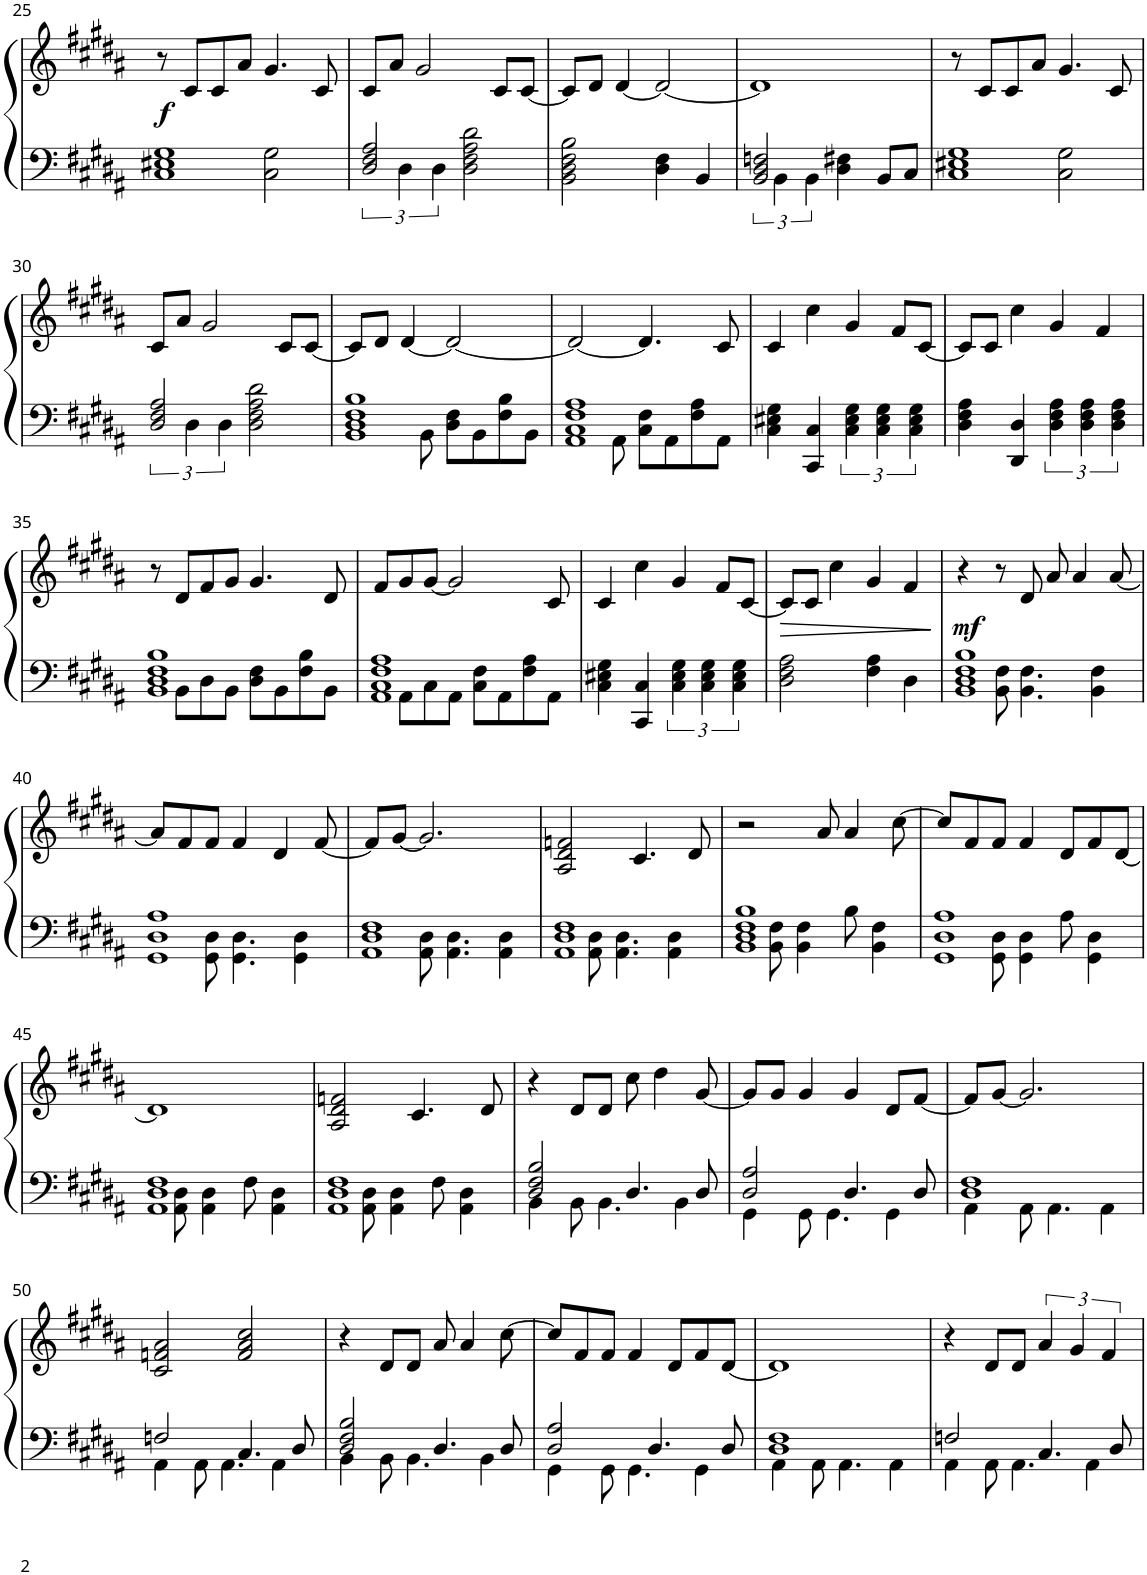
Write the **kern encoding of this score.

**kern	**kern	**dynam
*part1	*part1	*part1
*staff2	*staff1	*staff1/2
*I"Piano	*	*
*I'Pno.	*	*
!!LO:PB:g=z
*clefF4	*clefG2	*
*k[f#c#g#d#a#]	*k[f#c#g#d#a#]	*
*M4/4	*M4/4	*
=25	=25	=25
*^	*	*
!	!	!	!LO:DY:b
1C# 1E#X 1G#	2ryy	8r	f
.	.	8c#/L	.
.	.	8c#/	.
.	.	8a#/J	.
.	2C#\ 2G#\	4.g#/	.
.	.	8c#/	.
=26	=26	=26	=26
2D#/ 2F#/ 2A#/	6ryy	8c#/L	.
.	.	8a#/J	.
.	6D#\	.	.
.	.	2g#/	.
.	6D#\	.	.
2D#\ 2F#\ 2A#\ 2d#\	2ryy	.	.
.	.	8c#/L	.
.	.	[8c#/J	.
*v	*v	*	*
=27	=27	=27
2BB\ 2D#\ 2F#\ 2B\	8c#/L]	.
.	8d#/J	.
.	[4d#/	.
4D#\ 4F#\	2d#/_	.
4BB/	.	.
=28	=28	=28
*^	*	*
2BB/ 2D#/ 2Fn/	6ryy	1d#]	.
.	6BB\	.	.
.	6BB\	.	.
4D#\ 4F#X\	2ryy	.	.
8BB/L	.	.	.
8C#/J	.	.	.
=29	=29	=29	=29
1C# 1E#X 1G#	2ryy	8r	.
.	.	8c#/L	.
.	.	8c#/	.
.	.	8a#/J	.
.	2C#\ 2G#\	4.g#/	.
.	.	8c#/	.
!!LO:LB:g=z
=30	=30	=30	=30
2D#/ 2F#/ 2A#/	6ryy	8c#/L	.
.	.	8a#/J	.
.	6D#\	.	.
.	.	2g#/	.
.	6D#\	.	.
2D#\ 2F#\ 2A#\ 2d#\	2ryy	.	.
.	.	8c#/L	.
.	.	[8c#/J	.
=31	=31	=31	=31
1BB 1D# 1F# 1B	4.ryy	8c#/L]	.
.	.	8d#/J	.
.	.	[4d#/	.
.	8BB\	.	.
.	8D#\ 8F#\L	2d#/_	.
.	8BB\	.	.
.	8F#\ 8B\	.	.
.	8BB\J	.	.
=32	=32	=32	=32
1AA# 1C# 1F# 1A#	4.ryy	2d#/_	.
.	8AA#\	.	.
.	8C#\ 8F#\L	4.d#/]	.
.	8AA#\	.	.
.	8F#\ 8A#\	.	.
.	8AA#\J	8c#/	.
*v	*v	*	*
=33	=33	=33
4C#\ 4E#X\ 4G#\	4c#/	.
4CC#/ 4C#/	4cc#\	.
6C#\ 6E#\ 6G#\	4g#/	.
6C#\ 6E#\ 6G#\	.	.
.	8f#/L	.
6C#\ 6E#\ 6G#\	.	.
.	[8c#/J	.
=34	=34	=34
4D#\ 4F#\ 4A#\	8c#/L]	.
.	8c#/J	.
4DD#/ 4D#/	4cc#\	.
6D#\ 6F#\ 6A#\	4g#/	.
6D#\ 6F#\ 6A#\	.	.
.	4f#/	.
6D#\ 6F#\ 6A#\	.	.
!!LO:LB:g=z
=35	=35	=35
*^	*	*
1BB 1D# 1F# 1B	8ryy	8r	.
.	8BB\L	8d#/L	.
.	8D#\	8f#/	.
.	8BB\J	8g#/J	.
.	8D#\ 8F#\L	4.g#/	.
.	8BB\	.	.
.	8F#\ 8B\	.	.
.	8BB\J	8d#/	.
=36	=36	=36	=36
1AA# 1C# 1F# 1A#	8ryy	8f#/L	.
.	8AA#\L	8g#/	.
.	8C#\	[8g#/J	.
.	8AA#\J	2g#/]	.
.	8C#\ 8F#\L	.	.
.	8AA#\	.	.
.	8F#\ 8A#\	.	.
.	8AA#\J	8c#/	.
*v	*v	*	*
=37	=37	=37
4C#\ 4E#X\ 4G#\	4c#/	.
4CC#/ 4C#/	4cc#\	.
6C#\ 6E#\ 6G#\	4g#/	.
6C#\ 6E#\ 6G#\	.	.
.	8f#/L	.
6C#\ 6E#\ 6G#\	.	.
.	[8c#/J	.
=38	=38	=38
!	!	!LO:HP:b
2D#\ 2F#\ 2A#\	8c#/L]	>
.	8c#/J	.
.	4cc#\	.
4F#\ 4A#\	4g#/	.
4D#\	4f#/	.
.	.	]
=39	=39	=39
*^	*	*
!	!	!	!LO:DY:b
1BB 1D# 1F# 1B	4ryy	4r	mf
.	8BB\ 8F#\	8r	.
.	4.BB\ 4.F#\	8d#/	.
.	.	8a#/	.
.	.	4a#/	.
.	4BB\ 4F#\	.	.
.	.	[8a#/	.
!!LO:LB:g=z
=40	=40	=40	=40
1GG# 1D# 1A#	4ryy	8a#/L]	.
.	.	8f#/	.
.	8GG#\ 8D#\	8f#/J	.
.	4.GG#\ 4.D#\	4f#/	.
.	.	4d#/	.
.	4GG#\ 4D#\	.	.
.	.	[8f#/	.
=41	=41	=41	=41
1AA# 1D# 1F#	4ryy	8f#/L]	.
.	.	[8g#/J	.
.	8AA#\ 8D#\	2.g#/]	.
.	4.AA#\ 4.D#\	.	.
.	4AA#\ 4D#\	.	.
=42	=42	=42	=42
1AA# 1D# 1F#	4ryy	2A#/ 2d#/ 2fn/	.
.	8AA#\ 8D#\	.	.
.	4.AA#\ 4.D#\	.	.
.	.	4.c#/	.
.	4AA#\ 4D#\	.	.
.	.	8d#/	.
=43	=43	=43	=43
1BB 1D# 1F# 1B	4ryy	2r	.
.	8BB\ 8F#\	.	.
.	4BB\ 4F#\	.	.
.	.	8a#/	.
.	8B\	4a#/	.
.	4BB\ 4F#\	.	.
.	.	[8cc#\	.
=44	=44	=44	=44
1GG# 1D# 1A#	4ryy	8cc#/L]	.
.	.	8f#/	.
.	8GG#\ 8D#\	8f#/J	.
.	4GG#\ 4D#\	4f#/	.
.	8A#\	8d#/L	.
.	4GG#\ 4D#\	8f#/	.
.	.	[8d#/J	.
!!LO:LB:g=z
=45	=45	=45	=45
1AA# 1D# 1F#	4ryy	1d#]	.
.	8AA#\ 8D#\	.	.
.	4AA#\ 4D#\	.	.
.	8F#\	.	.
.	4AA#\ 4D#\	.	.
=46	=46	=46	=46
1AA# 1D# 1F#	4ryy	2A#/ 2d#/ 2fn/	.
.	8AA#\ 8D#\	.	.
.	4AA#\ 4D#\	.	.
.	.	4.c#/	.
.	8F#\	.	.
.	4AA#\ 4D#\	.	.
.	.	8d#/	.
=47	=47	=47	=47
2D#/ 2F#/ 2B/	4BB\	4r	.
.	8BB\	8d#/L	.
.	4.BB\	8d#/J	.
4.D#/	.	8cc#\	.
.	.	4dd#\	.
.	4BB\	.	.
8D#/	.	[8g#/	.
=48	=48	=48	=48
2D#/ 2A#/	4GG#\	8g#/L]	.
.	.	8g#/J	.
.	8GG#\	4g#/	.
.	4.GG#\	.	.
4.D#/	.	4g#/	.
.	4GG#\	8d#/L	.
8D#/	.	[8f#/J	.
=49	=49	=49	=49
1D# 1F#	4AA#\	8f#/L]	.
.	.	[8g#/J	.
.	8AA#\	2.g#/]	.
.	4.AA#\	.	.
.	4AA#\	.	.
!!LO:LB:g=z
=50	=50	=50	=50
2Fn/	4AA#\	2c#/ 2fn/ 2a#/	.
.	8AA#\	.	.
.	4.AA#\	.	.
4.C#/	.	2f/ 2a#/ 2cc#/	.
.	4AA#\	.	.
8D#/	.	.	.
=51	=51	=51	=51
2D#/ 2F#/ 2B/	4BB\	4r	.
.	8BB\	8d#/L	.
.	4.BB\	8d#/J	.
4.D#/	.	8a#/	.
.	.	4a#/	.
.	4BB\	.	.
8D#/	.	[8cc#\	.
=52	=52	=52	=52
2D#/ 2A#/	4GG#\	8cc#/L]	.
.	.	8f#/	.
.	8GG#\	8f#/J	.
.	4.GG#\	4f#/	.
4.D#/	.	.	.
.	.	8d#/L	.
.	4GG#\	8f#/	.
8D#/	.	[8d#/J	.
=53	=53	=53	=53
1D# 1F#	4AA#\	1d#]	.
.	8AA#\	.	.
.	4.AA#\	.	.
.	4AA#\	.	.
=54	=54	=54	=54
2Fn/	4AA#\	4r	.
.	8AA#\	8d#/L	.
.	4.AA#\	8d#/J	.
4.C#/	.	6a#/	.
.	.	6g#/	.
.	4AA#\	.	.
.	.	6f#/	.
8D#/	.	.	.
*v	*v	*	*
=	=	=
*-	*-	*-
